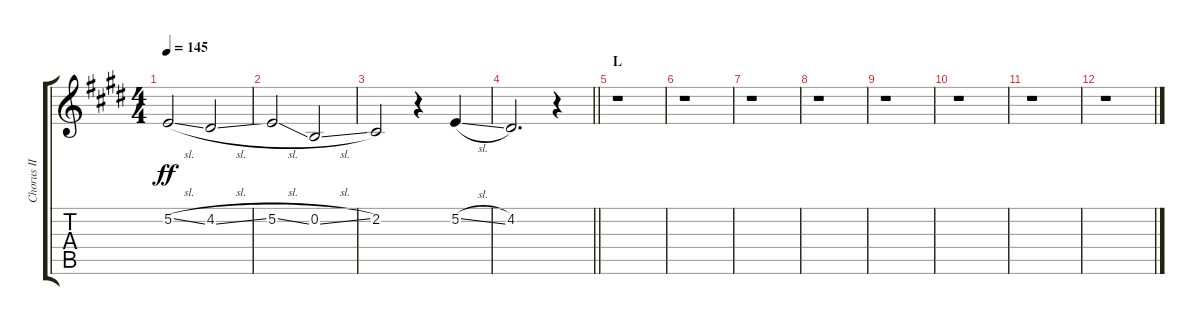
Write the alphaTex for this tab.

\track ("Chorus II" "Chorus II") {instrument voiceoohs}
\staff {score tabs}
\tuning (E4 B3 G3 D3 A2 E2) {hide}
\ts (4 4)
\tempo 145
\clef g2
\ks e
5.2{sl}.2{dy ff} 4.2{sl}.2 |
5.2{sl}.2 0.2{sl}.2 |
2.2.2 r.4 5.2{sl}.4 |
\barLineRight lightlight
4.2.2{d} r.4 |
\section ("" "L")
r.1 |
r.1 |
r.1 |
r.1 |
r.1 |
r.1 |
r.1 |
r.1
